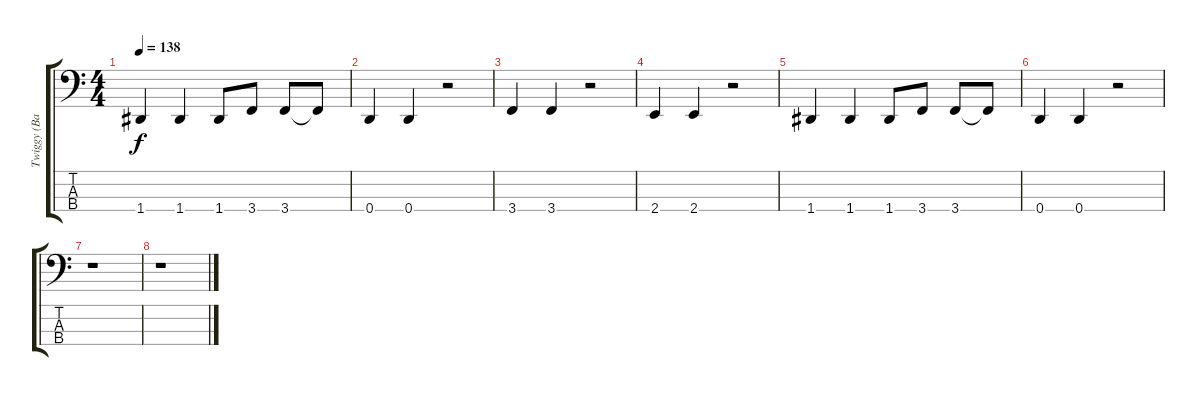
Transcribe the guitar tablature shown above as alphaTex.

\track ("Twiggy (Bass)" "Twiggy (Ba") {instrument electricbassfinger}
\staff {score tabs}
\tuning (G2 D2 A1 D1) {hide}
\ts (4 4)
\tempo 138
\clef f4
\ks c
1.4.4{dy f} 1.4.4 1.4.8 3.4.8 3.4.8 3.4{t}.8 |
0.4.4 0.4.4 r.2 |
3.4.4 3.4.4 r.2 |
2.4.4 2.4.4 r.2 |
1.4.4 1.4.4 1.4.8 3.4.8 3.4.8 3.4{t}.8 |
0.4.4 0.4.4 r.2 |
r.1 |
r.1
